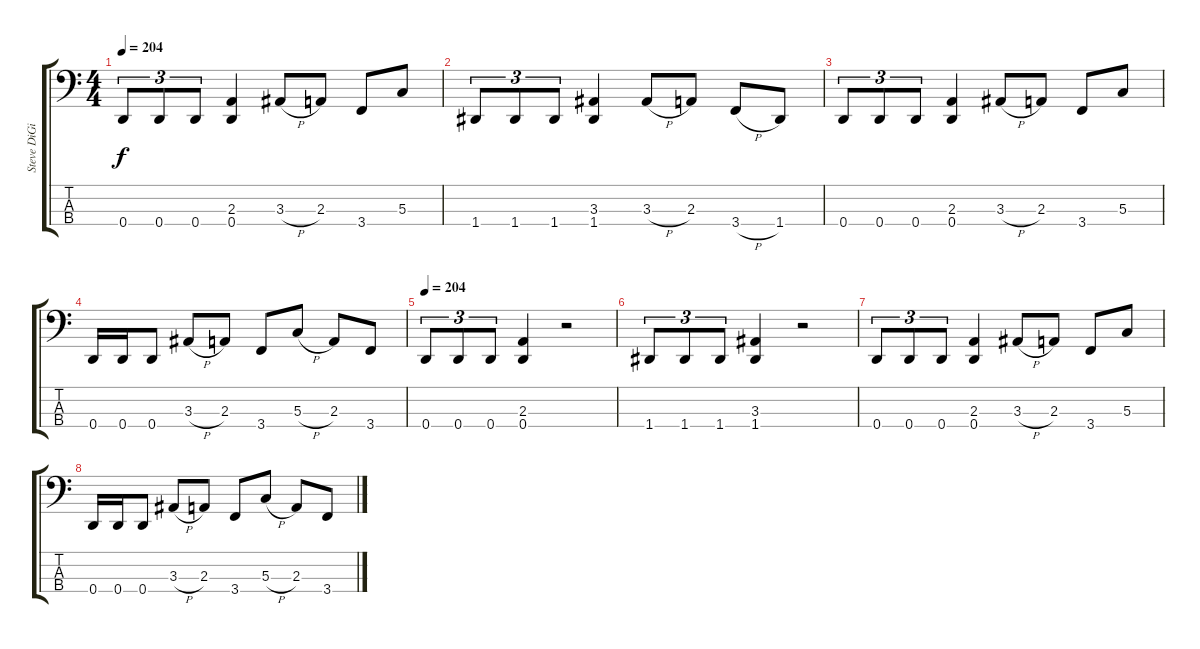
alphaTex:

\track ("Steve DiGiorgio" "Steve DiGi") {instrument electricbassfinger}
\staff {score tabs}
\tuning (F2 C2 G1 D1) {hide}
\ts (4 4)
\tempo 204
\clef f4
\ks c
0.4.8{tu (3 2) dy f} 0.4.8{tu (3 2)} 0.4.8{tu (3 2)} (2.3 0.4).4 3.3{h}.8 2.3.8 3.4.8 5.3.8 |
1.4.8{tu (3 2)} 1.4.8{tu (3 2)} 1.4.8{tu (3 2)} (3.3 1.4).4 3.3{h}.8 2.3.8 3.4{h}.8 1.4.8 |
0.4.8{tu (3 2)} 0.4.8{tu (3 2)} 0.4.8{tu (3 2)} (2.3 0.4).4 3.3{h}.8 2.3.8 3.4.8 5.3.8 |
0.4.16 0.4.16 0.4.8 3.3{h}.8 2.3.8 3.4.8 5.3{h}.8 2.3.8 3.4.8 |
\tempo 204
0.4.8{tu (3 2)} 0.4.8{tu (3 2)} 0.4.8{tu (3 2)} (2.3 0.4).4 r.2 |
1.4.8{tu (3 2)} 1.4.8{tu (3 2)} 1.4.8{tu (3 2)} (3.3 1.4).4 r.2 |
0.4.8{tu (3 2)} 0.4.8{tu (3 2)} 0.4.8{tu (3 2)} (2.3 0.4).4 3.3{h}.8 2.3.8 3.4.8 5.3.8 |
0.4.16 0.4.16 0.4.8 3.3{h}.8 2.3.8 3.4.8 5.3{h}.8 2.3.8 3.4.8
